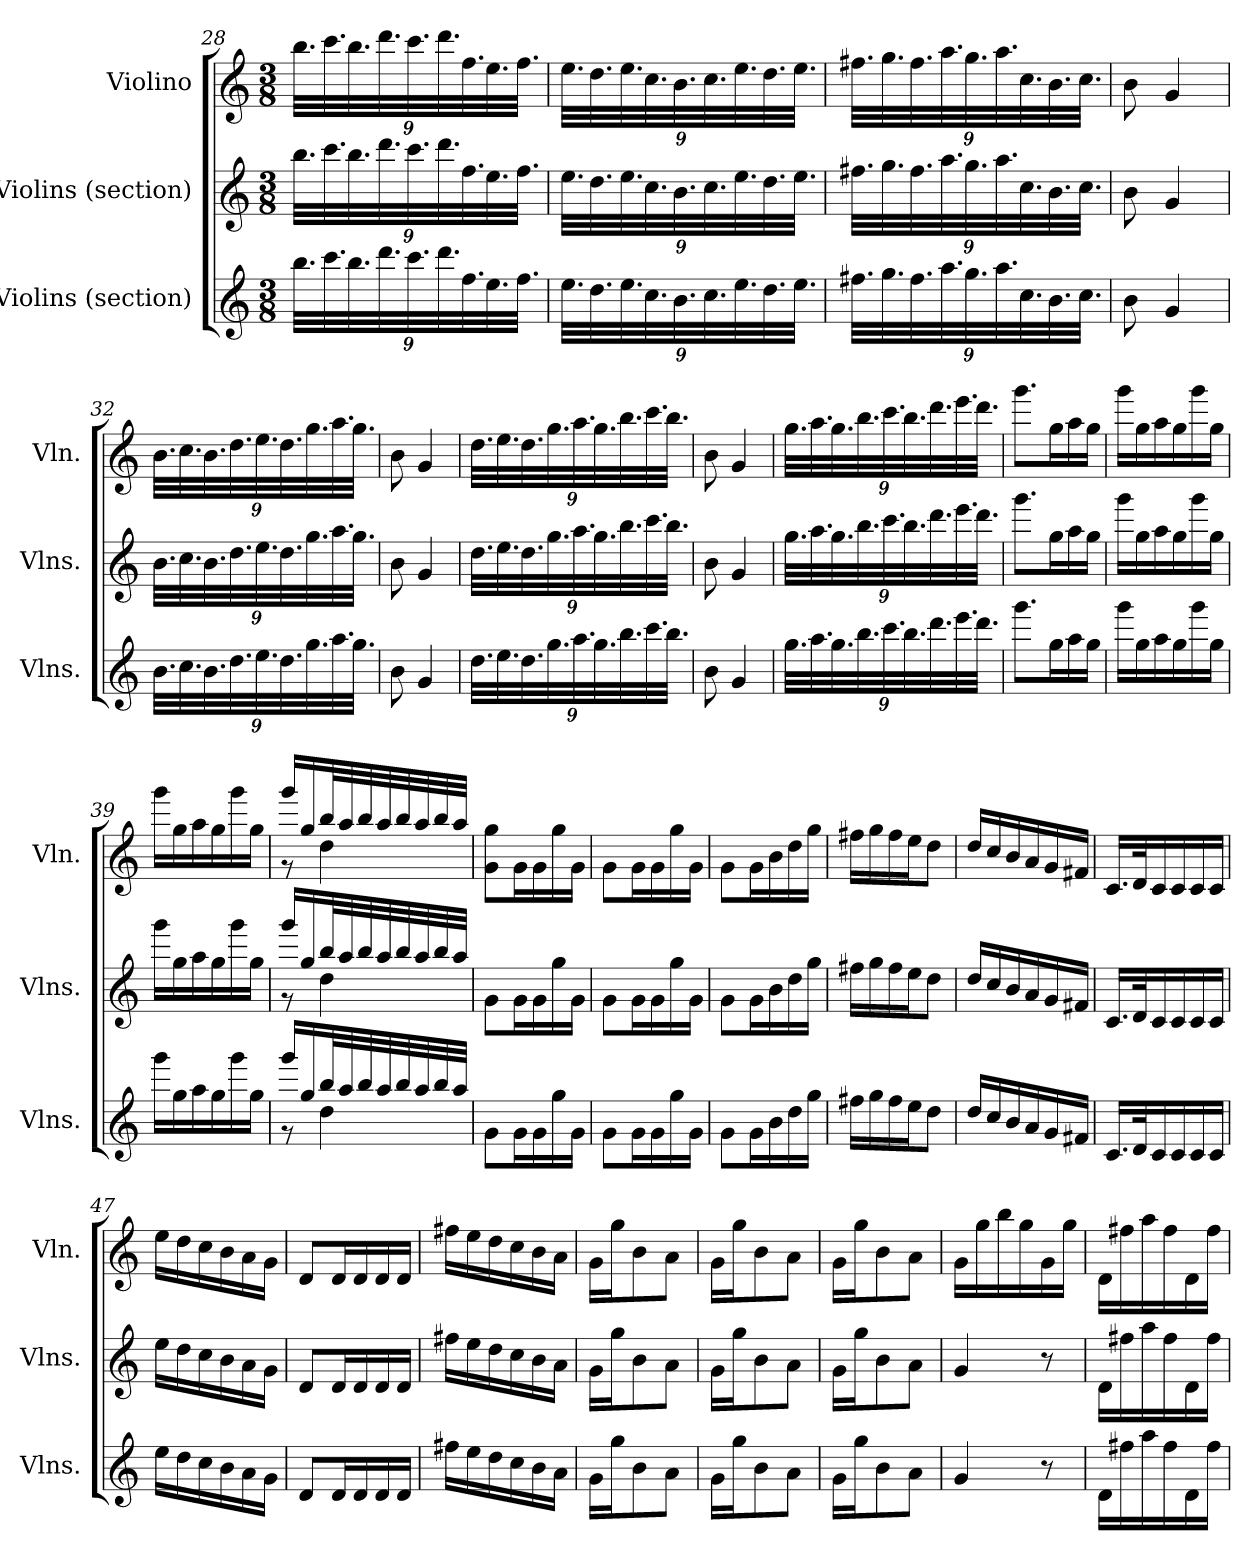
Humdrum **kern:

**kern	**kern	**kern
*part3	*part2	*part1
*staff3	*staff2	*staff1
*I"Violins (section)	*I"Violins (section)	*I"Violino
*I'Vlns.	*I'Vlns.	*I'Vln.
*clefG2	*clefG2	*clefG2
*k[]	*k[]	*k[]
*M3/8	*M3/8	*M3/8
*Xbrackettup	*Xbrackettup	*Xbrackettup
=28	=28	=28
36.bb\LLL	36.bb\LLL	36.bb\LLL
36.ccc\	36.ccc\	36.ccc\
36.bb\	36.bb\	36.bb\
36.ddd\	36.ddd\	36.ddd\
36.ccc\	36.ccc\	36.ccc\
36.ddd\	36.ddd\	36.ddd\
36.ff\	36.ff\	36.ff\
36.ee\	36.ee\	36.ee\
36.ff\JJJ	36.ff\JJJ	36.ff\JJJ
!!LO:LB:g=z
=29	=29	=29
36.ee\LLL	36.ee\LLL	36.ee\LLL
36.dd\	36.dd\	36.dd\
36.ee\	36.ee\	36.ee\
36.cc\	36.cc\	36.cc\
36.b\	36.b\	36.b\
36.cc\	36.cc\	36.cc\
36.ee\	36.ee\	36.ee\
36.dd\	36.dd\	36.dd\
36.ee\JJJ	36.ee\JJJ	36.ee\JJJ
=30	=30	=30
36.ff#X\LLL	36.ff#X\LLL	36.ff#X\LLL
36.gg\	36.gg\	36.gg\
36.ff#\	36.ff#\	36.ff#\
36.aa\	36.aa\	36.aa\
36.gg\	36.gg\	36.gg\
36.aa\	36.aa\	36.aa\
36.cc\	36.cc\	36.cc\
36.b\	36.b\	36.b\
36.cc\JJJ	36.cc\JJJ	36.cc\JJJ
=31	=31	=31
8b\	8b\	8b\
4g/	4g/	4g/
=32	=32	=32
36.b\LLL	36.b\LLL	36.b\LLL
36.cc\	36.cc\	36.cc\
36.b\	36.b\	36.b\
36.dd\	36.dd\	36.dd\
36.ee\	36.ee\	36.ee\
36.dd\	36.dd\	36.dd\
36.gg\	36.gg\	36.gg\
36.aa\	36.aa\	36.aa\
36.gg\JJJ	36.gg\JJJ	36.gg\JJJ
!!LO:LB:g=z
=33	=33	=33
8b\	8b\	8b\
4g/	4g/	4g/
=34	=34	=34
36.dd\LLL	36.dd\LLL	36.dd\LLL
36.ee\	36.ee\	36.ee\
36.dd\	36.dd\	36.dd\
36.gg\	36.gg\	36.gg\
36.aa\	36.aa\	36.aa\
36.gg\	36.gg\	36.gg\
36.bb\	36.bb\	36.bb\
36.ccc\	36.ccc\	36.ccc\
36.bb\JJJ	36.bb\JJJ	36.bb\JJJ
=35	=35	=35
8b\	8b\	8b\
4g/	4g/	4g/
=36	=36	=36
36.gg\LLL	36.gg\LLL	36.gg\LLL
36.aa\	36.aa\	36.aa\
36.gg\	36.gg\	36.gg\
36.bb\	36.bb\	36.bb\
36.ccc\	36.ccc\	36.ccc\
36.bb\	36.bb\	36.bb\
36.ddd\	36.ddd\	36.ddd\
36.eee\	36.eee\	36.eee\
36.ddd\JJJ	36.ddd\JJJ	36.ddd\JJJ
=37	=37	=37
8.ggg\L	8.ggg\L	8.ggg\L
16gg\L	16gg\L	16gg\L
16aa\	16aa\	16aa\
16gg\JJ	16gg\JJ	16gg\JJ
=38	=38	=38
16ggg\LL	16ggg\LL	16ggg\LL
16gg\	16gg\	16gg\
16aa\	16aa\	16aa\
16gg\	16gg\	16gg\
16ggg\	16ggg\	16ggg\
16gg\JJ	16gg\JJ	16gg\JJ
!!LO:PB:g=z
=39	=39	=39
16ggg\LL	16ggg\LL	16ggg\LL
16gg\	16gg\	16gg\
16aa\	16aa\	16aa\
16gg\	16gg\	16gg\
16ggg\	16ggg\	16ggg\
16gg\JJ	16gg\JJ	16gg\JJ
=40	=40	=40
*^	*^	*^
16ggg/LL	8r	16ggg/LL	8r	16ggg/LL	8r
16gg/	.	16gg/	.	16gg/	.
32bb/L	4dd\	32bb/L	4dd\	32bb/L	4dd\
32aa/	.	32aa/	.	32aa/	.
32bb/	.	32bb/	.	32bb/	.
32aa/	.	32aa/	.	32aa/	.
32bb/	.	32bb/	.	32bb/	.
32aa/	.	32aa/	.	32aa/	.
32bb/	.	32bb/	.	32bb/	.
32aa/JJJ	.	32aa/JJJ	.	32aa/JJJ	.
*v	*v	*	*	*v	*v
*	*v	*v	*
=41	=41	=41
8g\L	8g\L	8g\ 8gg\L
16g\L	16g\L	16g\L
16g\	16g\	16g\
16gg\	16gg\	16gg\
16g\JJ	16g\JJ	16g\JJ
=42	=42	=42
8g\L	8g\L	8g\L
16g\L	16g\L	16g\L
16g\	16g\	16g\
16gg\	16gg\	16gg\
16g\JJ	16g\JJ	16g\JJ
=43	=43	=43
8g\L	8g\L	8g\L
16g\L	16g\L	16g\L
16b\	16b\	16b\
16dd\	16dd\	16dd\
16gg\JJ	16gg\JJ	16gg\JJ
=44	=44	=44
16ff#X\LL	16ff#X\LL	16ff#X\LL
16gg\	16gg\	16gg\
16ff#\	16ff#\	16ff#\
16ee\J	16ee\J	16ee\J
8dd\J	8dd\J	8dd\J
!!LO:LB:g=z
=45	=45	=45
16dd/LL	16dd/LL	16dd/LL
16cc/	16cc/	16cc/
16b/	16b/	16b/
16a/	16a/	16a/
16g/	16g/	16g/
16f#X/JJ	16f#X/JJ	16f#X/JJ
=46	=46	=46
16.c/LL	16.c/LL	16.c/LL
32d/K	32d/K	32d/K
16c/	16c/	16c/
16c/	16c/	16c/
16c/	16c/	16c/
16c/JJ	16c/JJ	16c/JJ
=47	=47	=47
16ee\LL	16ee\LL	16ee\LL
16dd\	16dd\	16dd\
16cc\	16cc\	16cc\
16b\	16b\	16b\
16a\	16a\	16a\
16g\JJ	16g\JJ	16g\JJ
=48	=48	=48
8d/L	8d/L	8d/L
16d/L	16d/L	16d/L
16d/	16d/	16d/
16d/	16d/	16d/
16d/JJ	16d/JJ	16d/JJ
=49	=49	=49
16ff#X\LL	16ff#X\LL	16ff#X\LL
16ee\	16ee\	16ee\
16dd\	16dd\	16dd\
16cc\	16cc\	16cc\
16b\	16b\	16b\
16a\JJ	16a\JJ	16a\JJ
=50	=50	=50
16g\LL	16g\LL	16g\LL
16gg\J	16gg\J	16gg\J
8b\	8b\	8b\
8a\J	8a\J	8a\J
=51	=51	=51
16g\LL	16g\LL	16g\LL
16gg\J	16gg\J	16gg\J
8b\	8b\	8b\
8a\J	8a\J	8a\J
!!LO:LB:g=z
=52	=52	=52
16g\LL	16g\LL	16g\LL
16gg\J	16gg\J	16gg\J
8b\	8b\	8b\
8a\J	8a\J	8a\J
=53	=53	=53
4g/	4g/	16g\LL
.	.	16gg\
.	.	16bb\
.	.	16gg\
8r	8r	16g\
.	.	16gg\JJ
=54	=54	=54
16d\LL	16d\LL	16d\LL
16ff#X\	16ff#X\	16ff#X\
16aa\	16aa\	16aa\
16ff#\	16ff#\	16ff#\
16d\	16d\	16d\
16ff#\JJ	16ff#\JJ	16ff#\JJ
=	=	=
*-	*-	*-
